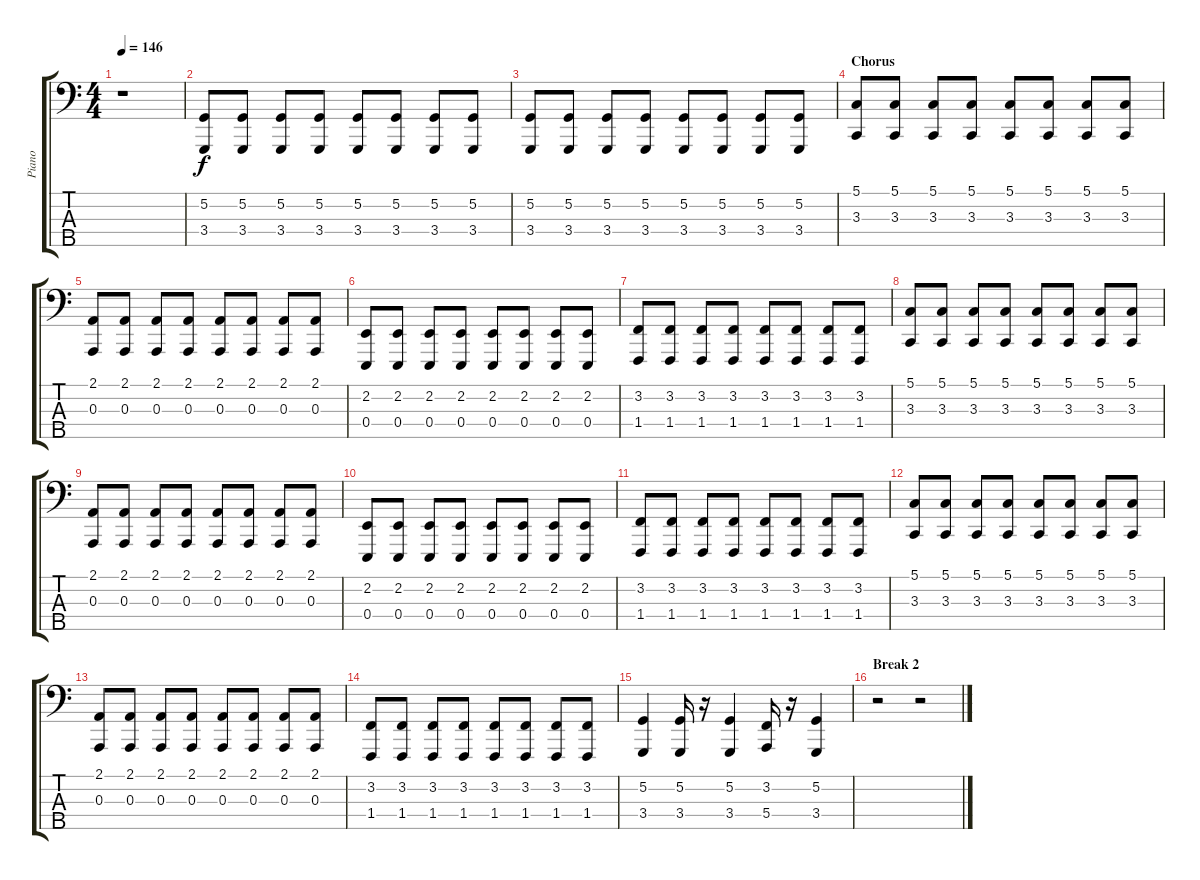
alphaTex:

\track ("Piano" "Piano") {instrument brightacousticpiano}
\staff {score tabs}
\tuning (G2 D2 A1 E1 B0) {hide}
\ts (4 4)
\tempo 146
\clef f4
\ks c
r.1{dy f} |
(5.2 3.4).8 (5.2 3.4).8 (5.2 3.4).8 (5.2 3.4).8 (5.2 3.4).8 (5.2 3.4).8 (5.2 3.4).8 (5.2 3.4).8 |
(5.2 3.4).8 (5.2 3.4).8 (5.2 3.4).8 (5.2 3.4).8 (5.2 3.4).8 (5.2 3.4).8 (5.2 3.4).8 (5.2 3.4).8 |
\section ("" "Chorus")
(5.1 3.3).8 (5.1 3.3).8 (5.1 3.3).8 (5.1 3.3).8 (5.1 3.3).8 (5.1 3.3).8 (5.1 3.3).8 (5.1 3.3).8 |
(2.1 0.3).8 (2.1 0.3).8 (2.1 0.3).8 (2.1 0.3).8 (2.1 0.3).8 (2.1 0.3).8 (2.1 0.3).8 (2.1 0.3).8 |
(2.2 0.4).8 (2.2 0.4).8 (2.2 0.4).8 (2.2 0.4).8 (2.2 0.4).8 (2.2 0.4).8 (2.2 0.4).8 (2.2 0.4).8 |
(3.2 1.4).8 (3.2 1.4).8 (3.2 1.4).8 (3.2 1.4).8 (3.2 1.4).8 (3.2 1.4).8 (3.2 1.4).8 (3.2 1.4).8 |
(5.1 3.3).8 (5.1 3.3).8 (5.1 3.3).8 (5.1 3.3).8 (5.1 3.3).8 (5.1 3.3).8 (5.1 3.3).8 (5.1 3.3).8 |
(2.1 0.3).8 (2.1 0.3).8 (2.1 0.3).8 (2.1 0.3).8 (2.1 0.3).8 (2.1 0.3).8 (2.1 0.3).8 (2.1 0.3).8 |
(2.2 0.4).8 (2.2 0.4).8 (2.2 0.4).8 (2.2 0.4).8 (2.2 0.4).8 (2.2 0.4).8 (2.2 0.4).8 (2.2 0.4).8 |
(3.2 1.4).8 (3.2 1.4).8 (3.2 1.4).8 (3.2 1.4).8 (3.2 1.4).8 (3.2 1.4).8 (3.2 1.4).8 (3.2 1.4).8 |
(5.1 3.3).8 (5.1 3.3).8 (5.1 3.3).8 (5.1 3.3).8 (5.1 3.3).8 (5.1 3.3).8 (5.1 3.3).8 (5.1 3.3).8 |
(2.1 0.3).8 (2.1 0.3).8 (2.1 0.3).8 (2.1 0.3).8 (2.1 0.3).8 (2.1 0.3).8 (2.1 0.3).8 (2.1 0.3).8 |
(3.2 1.4).8 (3.2 1.4).8 (3.2 1.4).8 (3.2 1.4).8 (3.2 1.4).8 (3.2 1.4).8 (3.2 1.4).8 (3.2 1.4).8 |
(5.2 3.4).4 (5.2 3.4).16 r.16 (5.2 3.4).4 (3.2 5.4).16 r.16 (5.2 3.4).4 |
\section ("" "Break 2")
r.2 r.2
